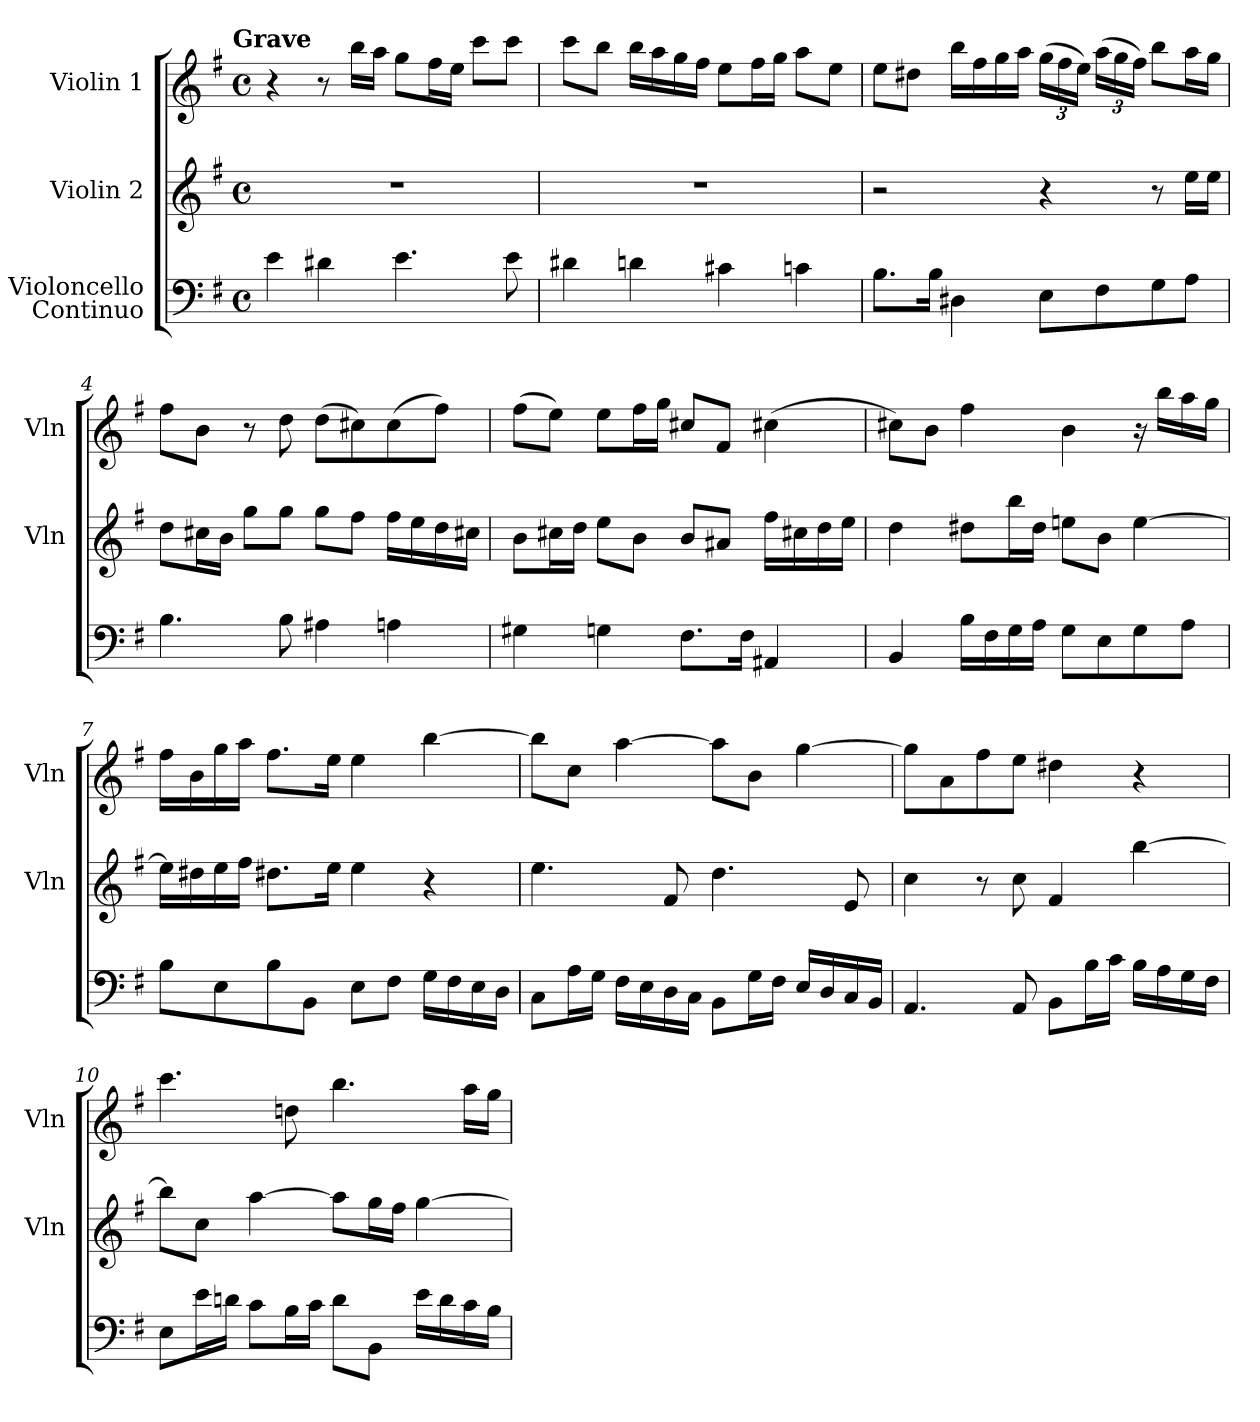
**kern	**kern	**kern
*part3	*part2	*part1
*staff3	*staff2	*staff1
*I"Violoncello\nContinuo	*I"Violin 2	*I"Violin 1
*	*I'Vln	*I'Vln
*clefF4	*clefG2	*clefG2
*k[f#]	*k[f#]	*k[f#]
*e:	*e:	*e:
!!LO:TX:omd:t=Grave
*M4/4	*M4/4	*M4/4
*met(c)	*met(c)	*met(c)
*MM40	*MM40	*MM40
=	=	=
4e\	1r	4r
4d#X\	.	8r
.	.	16bb\LL
.	.	16aa\JJ
4.e\	.	8gg\L
.	.	16ff#\L
.	.	16ee\JJ
.	.	8ccc\L
8e\	.	8ccc\J
=2	=2	=2
4d#X\	1r	8ccc\L
.	.	8bb\J
4dn\	.	16bb\LL
.	.	16aa\
.	.	16gg\
.	.	16ff#\JJ
4c#X\	.	8ee\L
.	.	16ff#\L
.	.	16gg\JJ
4cn\	.	8aa\L
.	.	8ee\J
=3	=3	=3
8.B\L	2r	8ee\L
.	.	8dd#X\J
16B\Jk	.	.
4D#X\	.	16bb\LL
.	.	16ff#\
.	.	16gg\
.	.	16aa\JJ
8E\L	4r	(24gg\LL
.	.	24ff#\
.	.	24ee\JJ)
8F#\	.	(24aa\LL
.	.	24gg\
.	.	24ff#\JJ)
8G\	8r	8bb\L
8A\J	16ee\LL	16aa\L
.	16ee\JJ	16gg\JJ
=4	=4	=4
4.B\	8dd\L	8ff#\L
.	16cc#X\L	8b\J
.	16b\JJ	.
.	8gg\L	8r
8B\	8gg\J	8dd\
4A#X\	8gg\L	(8dd\L
.	8ff#\J	8cc#X\)
4An\	16ff#\LL	(8cc#\
.	16ee\	.
.	16dd\	8ff#\J)
.	16cc#X\JJ	.
=5	=5	=5
4G#X\	8b\L	(8ff#\L
.	16cc#X\L	8ee\J)
.	16dd\JJ	.
4Gn\	8ee\L	8ee\L
.	8b\J	16ff#\L
.	.	16gg\JJ
8.F#\L	8b/L	8cc#X/L
.	8a#X/J	8f#/J
16F#\Jk	.	.
4AA#X/	16ff#\LL	(4cc#X\
.	16cc#X\	.
.	16dd\	.
.	16ee\JJ	.
=6	=6	=6
4BB/	4dd\	8cc#X\L)
.	.	8b\J
16B\LL	8dd#X\L	4ff#\
16F#\	.	.
16G\	16bb\L	.
16A\JJ	16dd#\JJ	.
8G\L	8een\L	4b\
8E\	8b\J	.
8G\	[4ee\	16r
.	.	16bb\LL
8A\J	.	16aa\
.	.	16gg\JJ
=7	=7	=7
8B\L	16ee\LL]	16ff#\LL
.	16dd#X\	16b\
8E\	16ee\	16gg\
.	16ff#\JJ	16aa\JJ
8B\	8.dd#X\L	8.ff#\L
8BB\J	.	.
.	16ee\Jk	16ee\Jk
8E\L	4ee\	4ee\
8F#\J	.	.
16G\LL	4r	[4bb\
16F#\	.	.
16E\	.	.
16D\JJ	.	.
=8	=8	=8
8C\L	4.ee\	8bb\L]
16A\L	.	8cc\J
16G\JJ	.	.
16F#\LL	.	[4aa\
16E\	.	.
16D\	8f#/	.
16C\JJ	.	.
8BB\L	4.dd\	8aa\L]
16G\L	.	8b\J
16F#\JJ	.	.
16E/LL	.	[4gg\
16D/	.	.
16C/	8e/	.
16BB/JJ	.	.
=9	=9	=9
4.AA/	4cc\	8gg\L]
.	.	8a\
.	8r	8ff#\
8AA/	8cc\	8ee\J
8BB\L	4f#/	4dd#X\
16B\L	.	.
16c\JJ	.	.
16B\LL	[4bb\	4r
16A\	.	.
16G\	.	.
16F#\JJ	.	.
=10	=10	=10
8E\L	8bb\L]	4.ccc\
16e\L	8cc\J	.
16dn\JJ	.	.
8c\L	[4aa\	.
16B\L	.	8ddn\
16c\JJ	.	.
8d\L	8aa\L]	4.bb\
8BB\J	16gg\L	.
.	16ff#\JJ	.
16e\LL	[4gg\	.
16d\	.	.
16c\	.	16aa\LL
16B\JJ	.	16gg\JJ
=	=	=
*-	*-	*-
